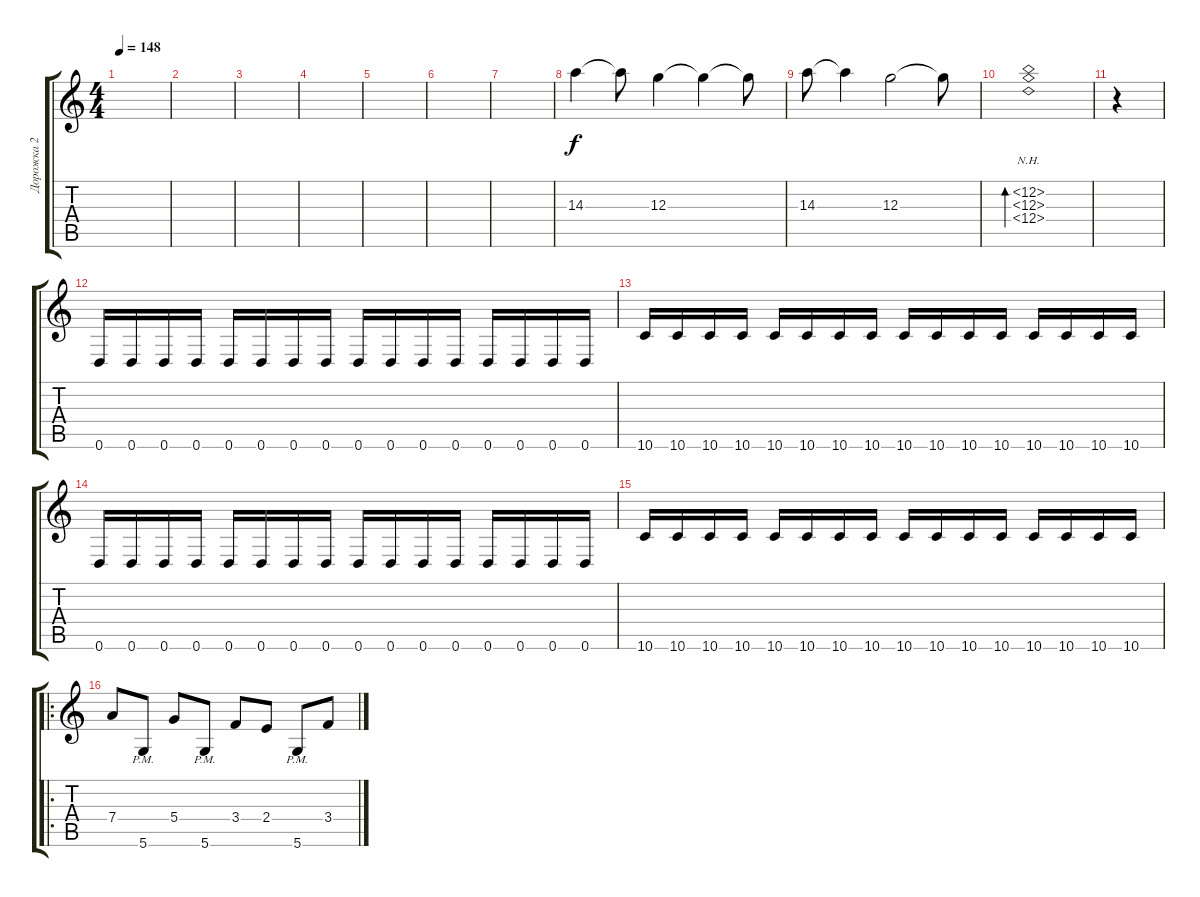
\track ("Дорожка 2" "Дорожка 2") {instrument overdrivenguitar}
\staff {score tabs}
\tuning (E4 B3 G3 D3 A2 D2) {hide}
\ts (4 4)
\tempo 148
\clef g2
\ks c
|
|
|
|
|
|
|
14.3.4 14.3{t}.8 12.3.4 12.3{t}.4 12.3{t}.8 |
14.3.8 14.3{t}.4 12.3.2 12.3{t}.8 |
(12.2{nh} 12.3{nh} 12.4{nh}).1{bd 240} |
r.4 |
0.6.16 0.6.16 0.6.16 0.6.16 0.6.16 0.6.16 0.6.16 0.6.16 0.6.16 0.6.16 0.6.16 0.6.16 0.6.16 0.6.16 0.6.16 0.6.16 |
10.6.16 10.6.16 10.6.16 10.6.16 10.6.16 10.6.16 10.6.16 10.6.16 10.6.16 10.6.16 10.6.16 10.6.16 10.6.16 10.6.16 10.6.16 10.6.16 |
0.6.16 0.6.16 0.6.16 0.6.16 0.6.16 0.6.16 0.6.16 0.6.16 0.6.16 0.6.16 0.6.16 0.6.16 0.6.16 0.6.16 0.6.16 0.6.16 |
10.6.16 10.6.16 10.6.16 10.6.16 10.6.16 10.6.16 10.6.16 10.6.16 10.6.16 10.6.16 10.6.16 10.6.16 10.6.16 10.6.16 10.6.16 10.6.16 |
\ro
7.4.8 5.6{pm}.8 5.4.8 5.6{pm}.8 3.4.8 2.4.8 5.6{pm}.8 3.4.8
